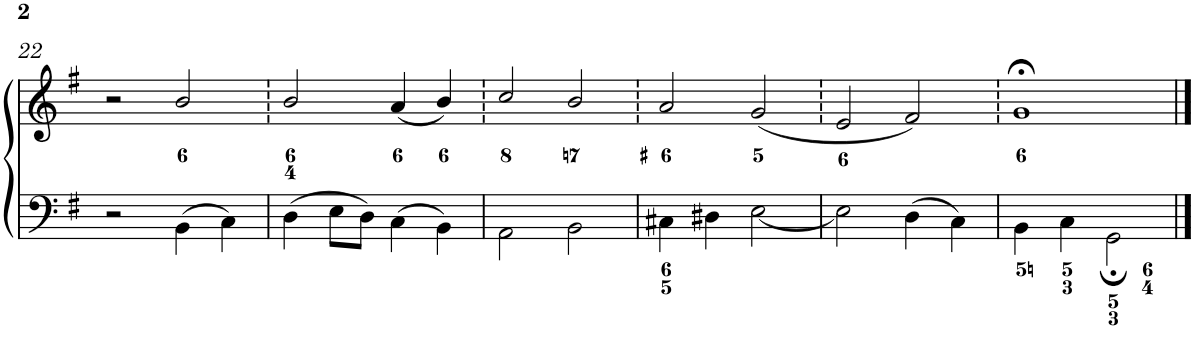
**kern	**kern
*part1	*part1
*staff2	*staff1
*I"Piano	*
*I'Pno.	*
!!LO:PB:g=z
*clefF4	*clefG2
*k[f#]	*k[f#]
*G:	*G:
*M4/4	*M4/4
*met(c)	*met(c)
=22	=22
2r	2r
4BB\	2b/
4C\	.
=23	=23
4D\	2b/
8E\L	.
8D\J	.
4C\	(4a/
4BB\	4b/)
=24	=24
2AA\	2cc/
2BB\	2b/
=25	=25
4C#X\	2a/
4D#X\	.
[<2E\	(2g/
=26	=26
2E\]	2e/
4D\	2f#/)
4C\	.
=27	=27
4BB\	1g;<
4C\	.
2GG;\	.
==	==
*-	*-
